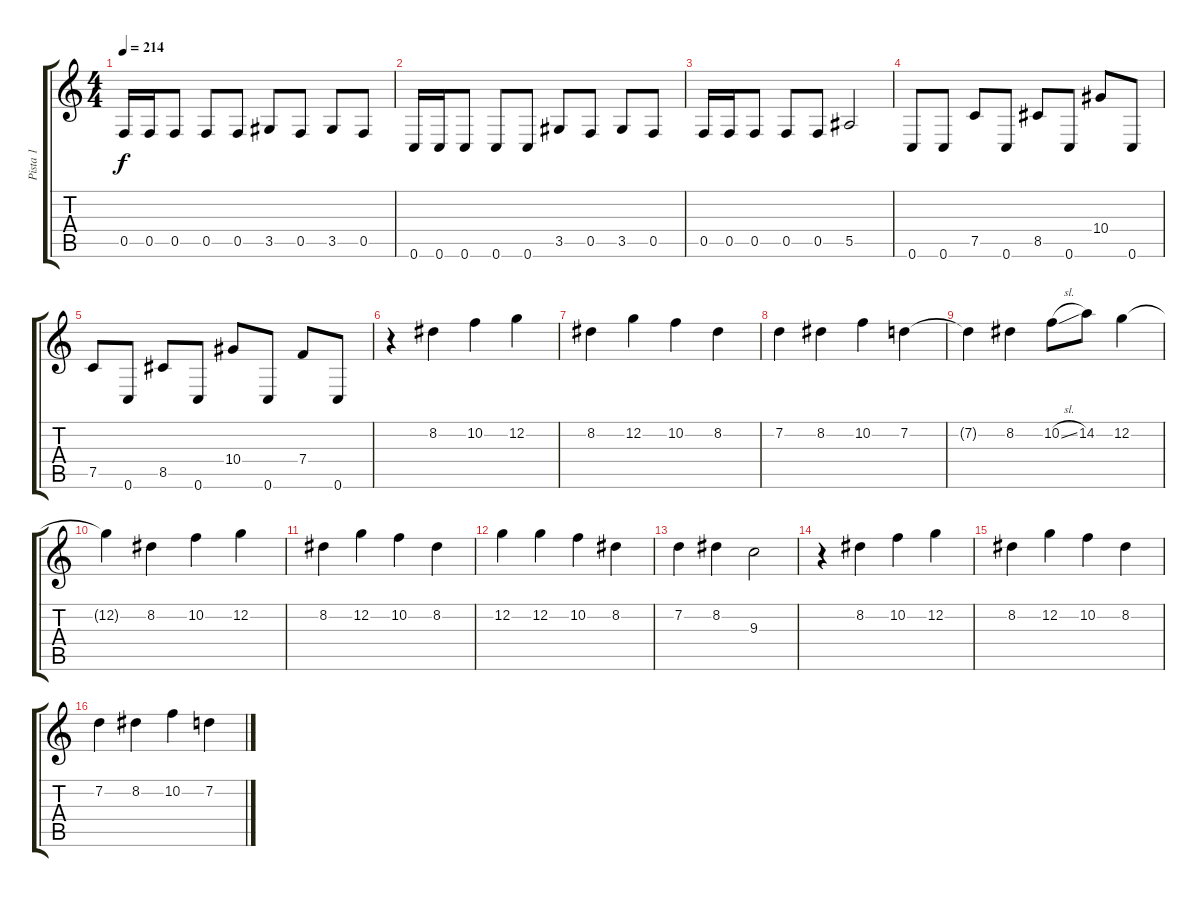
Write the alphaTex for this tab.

\track ("Pista 1" "Pista 1") {instrument distortionguitar}
\staff {score tabs}
\tuning (C4 G3 Eb3 Bb2 F2 C2) {hide}
\ts (4 4)
\tempo 214
\clef g2
\ks c
0.5.16{dy f} 0.5.16 0.5.8 0.5.8 0.5.8 3.5.8 0.5.8 3.5.8 0.5.8 |
0.6.16 0.6.16 0.6.8 0.6.8 0.6.8 3.5.8 0.5.8 3.5.8 0.5.8 |
0.5.16 0.5.16 0.5.8 0.5.8 0.5.8 5.5.2 |
0.6.8 0.6.8 7.5.8 0.6.8 8.5.8 0.6.8 10.4.8 0.6.8 |
7.5.8 0.6.8 8.5.8 0.6.8 10.4.8 0.6.8 7.4.8 0.6.8 |
r.4 8.2.4 10.2.4 12.2.4 |
8.2.4 12.2.4 10.2.4 8.2.4 |
7.2.4 8.2.4 10.2.4 7.2.4 |
7.2{t}.4 8.2.4 10.2{sl}.8 14.2.8 12.2.4 |
12.2{t}.4 8.2.4 10.2.4 12.2.4 |
8.2.4 12.2.4 10.2.4 8.2.4 |
12.2.4 12.2.4 10.2.4 8.2.4 |
7.2.4 8.2.4 9.3.2 |
r.4 8.2.4 10.2.4 12.2.4 |
8.2.4 12.2.4 10.2.4 8.2.4 |
7.2.4 8.2.4 10.2.4 7.2.4
